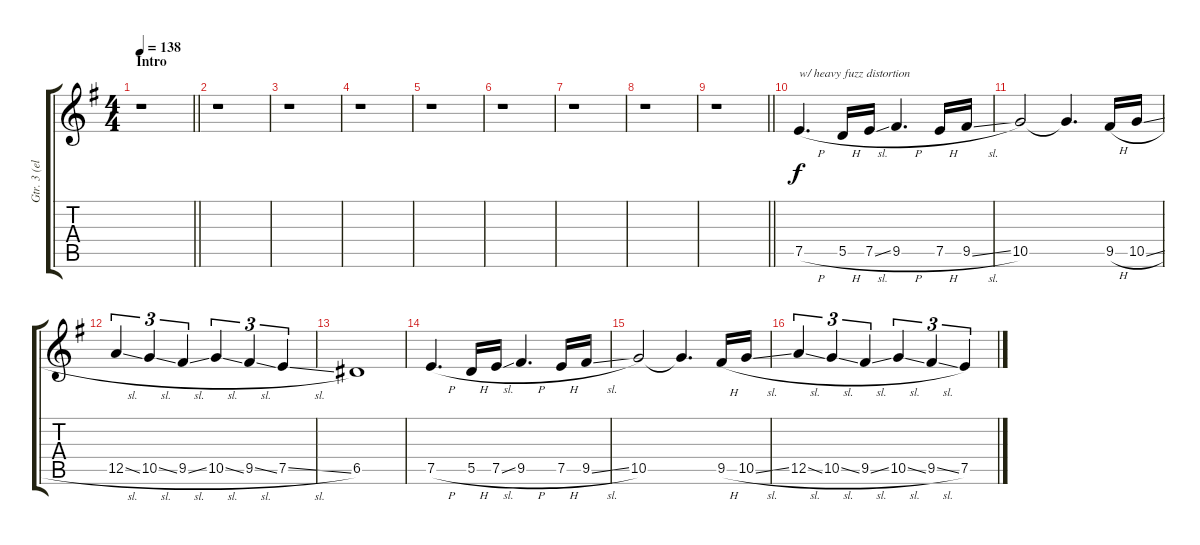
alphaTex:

\track ("Gtr. 3 (elec.)" "Gtr. 3 (el") {instrument overdrivenguitar}
\staff {score tabs}
\tuning (E4 B3 G3 D3 A2 E2) {hide}
\ts (4 4)
\section ("" "Intro")
\tempo 138
\clef g2
\barLineRight lightlight
\ks g
r.1{dy f instrument overdrivenguitar} |
\section ("" "")
\ks eminor
r.1 |
r.1 |
r.1 |
r.1 |
r.1 |
r.1 |
r.1 |
\barLineRight lightlight
r.1 |
\section ("" "")
7.5{h}.4{d txt "w/ heavy fuzz distortion"} 5.5{h}.16 7.5{sl}.16 9.5{h}.4{d} 7.5{h}.16 9.5{sl}.16 |
10.5.2 10.5{t}.4{d} 9.5{h}.16 10.5{sl}.16 |
12.5{sl}.4{tu (3 2)} 10.5{sl}.4{tu (3 2)} 9.5{sl}.4{tu (3 2)} 10.5{sl}.4{tu (3 2)} 9.5{sl}.4{tu (3 2)} 7.5{sl}.4{tu (3 2)} |
6.5.1 |
7.5{h}.4{d} 5.5{h}.16 7.5{sl}.16 9.5{h}.4{d} 7.5{h}.16 9.5{sl}.16 |
10.5.2 10.5{t}.4{d} 9.5{h}.16 10.5{sl}.16 |
12.5{sl}.4{tu (3 2)} 10.5{sl}.4{tu (3 2)} 9.5{sl}.4{tu (3 2)} 10.5{sl}.4{tu (3 2)} 9.5{sl}.4{tu (3 2)} 7.5{sl}.4{tu (3 2)}
